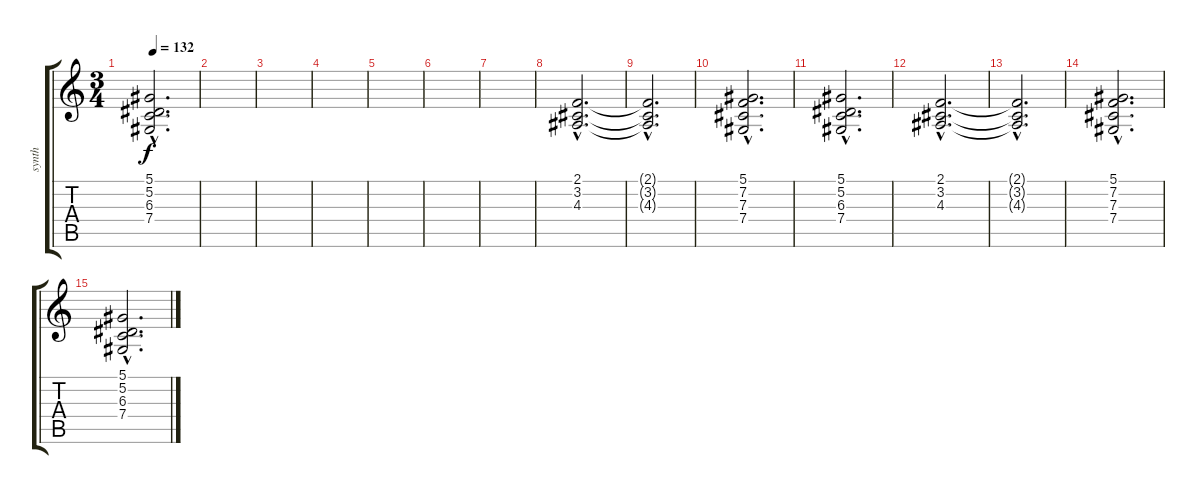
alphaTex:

\track ("synth" "synth") {instrument stringensemble1}
\staff {score tabs}
\tuning (Eb4 Bb3 Gb3 Db3 Ab2 Eb2) {hide}
\ts (3 4)
\tempo 132
\clef g2
\ks c
(5.1{hac} 5.2{hac} 6.3{hac} 7.4{hac}).2{d dy f} |
|
|
|
|
|
|
(2.1{hac} 3.2{hac} 4.3{hac}).2{d} |
(2.1{hac t} 3.2{hac t} 4.3{hac t}).2{d} |
(5.1{hac} 7.2{hac} 7.3{hac} 7.4{hac}).2{d} |
(5.1{hac} 5.2{hac} 6.3{hac} 7.4{hac}).2{d} |
(2.1{hac} 3.2{hac} 4.3{hac}).2{d} |
(2.1{hac t} 3.2{hac t} 4.3{hac t}).2{d} |
(5.1{hac} 7.2{hac} 7.3{hac} 7.4{hac}).2{d} |
(5.1{hac} 5.2{hac} 6.3{hac} 7.4{hac}).2{d}
